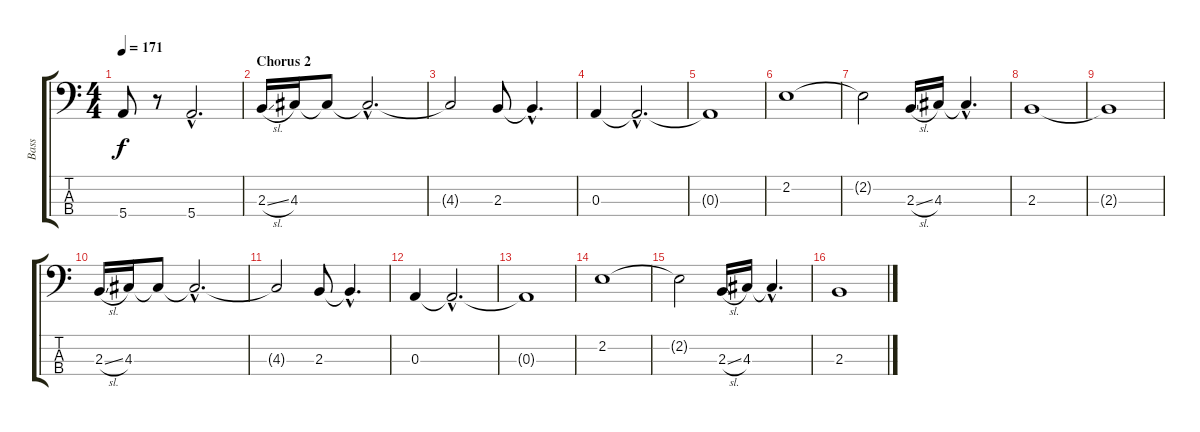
\track ("Bass" "Bass") {instrument electricbasspick}
\staff {score tabs}
\tuning (G2 D2 A1 E1) {hide}
\ts (4 4)
\tempo 171
\clef f4
\ks c
5.4.8{dy f} r.8 5.4{hac}.2{d} |
\section ("" "Chorus 2")
2.3{sl}.16 4.3.16 4.3{t}.8 4.3{hac t}.2{d} |
4.3{t}.2 2.3.8 2.3{hac t}.4{d} |
0.3.4 0.3{hac t}.2{d} |
0.3{t}.1 |
2.2.1 |
2.2{t}.2 2.3{sl}.16 4.3.16 4.3{hac t}.4{d} |
2.3.1 |
2.3{t}.1 |
2.3{sl}.16 4.3.16 4.3{t}.8 4.3{hac t}.2{d} |
4.3{t}.2 2.3.8 2.3{hac t}.4{d} |
0.3.4 0.3{hac t}.2{d} |
0.3{t}.1 |
2.2.1 |
2.2{t}.2 2.3{sl}.16 4.3.16 4.3{hac t}.4{d} |
2.3.1
